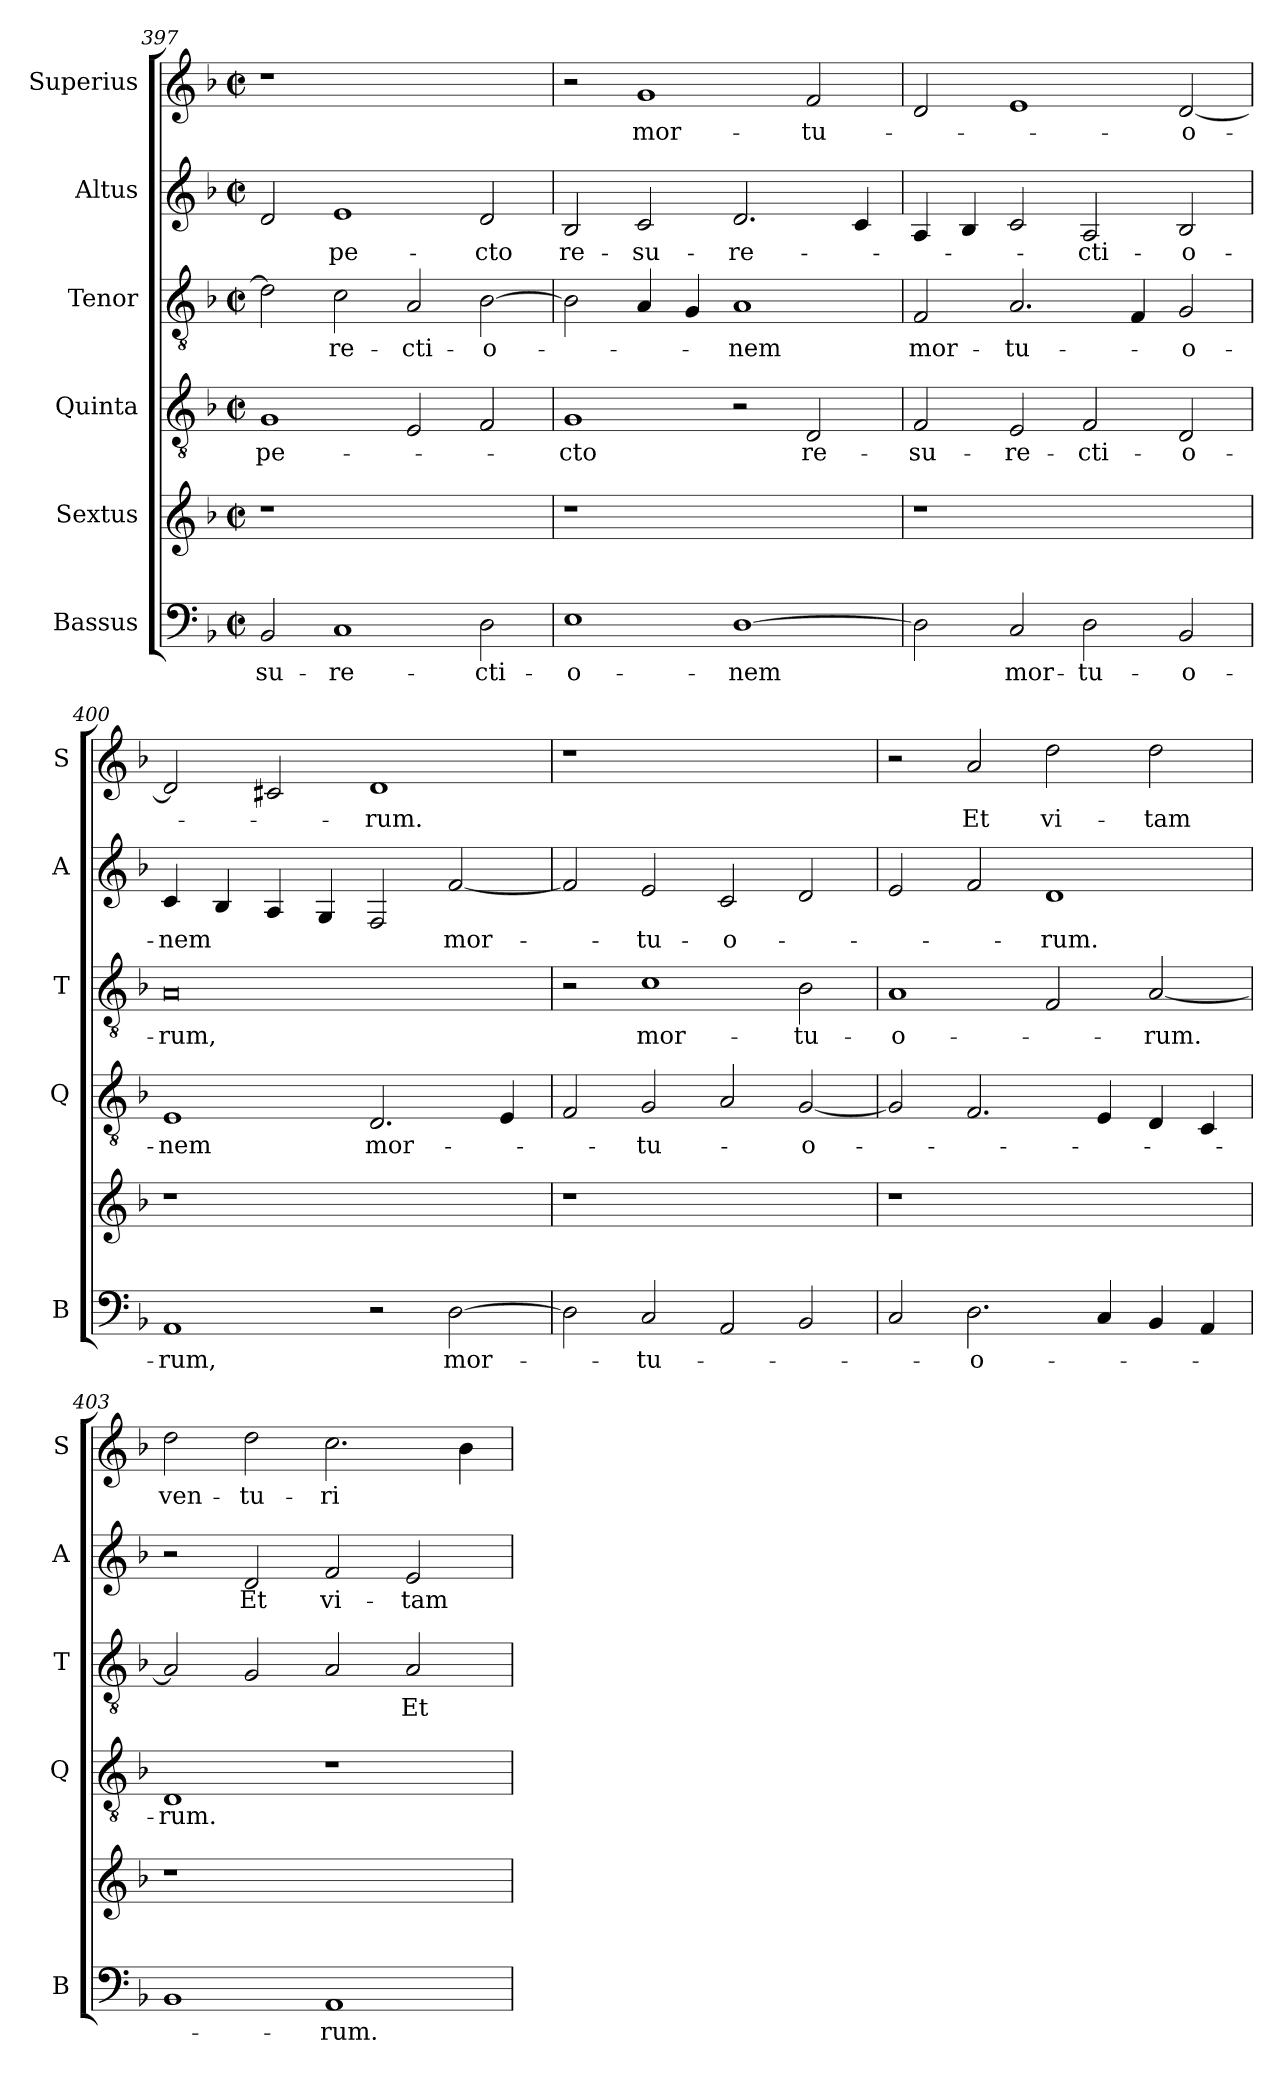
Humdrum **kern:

**kern	**text	**kern	**kern	**text	**kern	**text	**kern	**text	**kern	**text
*part6	*part6	*part5	*part4	*part4	*part3	*part3	*part2	*part2	*part1	*part1
*staff6	*staff6	*staff5	*staff4	*staff4	*staff3	*staff3	*staff2	*staff2	*staff1	*staff1
*I"Bassus	*	*I"Sextus	*I"Quinta	*	*I"Tenor	*	*I"Altus	*	*I"Superius	*
*I'B	*	*	*I'Q	*	*I'T	*	*I'A	*	*I'S	*
*clefF4	*	*clefG2	*clefGv2	*	*clefGv2	*	*clefG2	*	*clefG2	*
*k[b-]	*	*k[b-]	*k[b-]	*	*k[b-]	*	*k[b-]	*	*k[b-]	*
*F:	*	*F:	*F:	*	*F:	*	*F:	*	*F:	*
*M2/2	*	*M2/2	*M2/2	*	*M2/2	*	*M2/2	*	*M2/2	*
*met(c|)	*	*met(c|)	*met(c|)	*	*met(c|)	*	*met(c|)	*	*met(c|)	*
=397	=397	=397	=397	=397	=397	=397	=397	=397	=397	=397
!	!LO:LY:b	!	!	!LO:LY:b	!	!	!	!	!	!
2BB-/	-su-	1r	1G	-pe-	2d\]	.	2d/	.	1r	.
!	!LO:LY:b	!	!	!	!	!LO:LY:b	!	!LO:LY:b	!	!
1C	-re-	.	.	.	2c\	-re-	1e	-pe-	.	.
!	!	!	!	!	!	!LO:LY:b	!	!	!	!
.	.	1ryy	2E/	.	2A/	-cti-	.	.	1ryy	.
!	!LO:LY:b	!	!	!	!	!LO:LY:b	!	!LO:LY:b	!	!
2D\	-cti-	.	2F/	.	[2B-\	-o-	2d/	-cto	.	.
=398	=398	=398	=398	=398	=398	=398	=398	=398	=398	=398
!	!LO:LY:b	!	!	!LO:LY:b	!	!	!	!LO:LY:b	!	!
1E	-o-	1r	1G	-cto	2B-\]	.	2B-/	re-	2r	.
!	!	!	!	!	!	!	!	!LO:LY:b	!	!LO:LY:b
.	.	.	.	.	4A/	.	2c/	-su-	1g	mor-
.	.	.	.	.	4G/	.	.	.	.	.
!	!LO:LY:b	!	!	!	!	!LO:LY:b	!	!LO:LY:b	!	!
[1D	-nem	1ryy	2r	.	1A	-nem	2.d/	-re-	.	.
!	!	!	!	!LO:LY:b	!	!	!	!	!	!LO:LY:b
.	.	.	2D/	re-	.	.	.	.	2f/	-tu-
.	.	.	.	.	.	.	4c/	.	.	.
=399	=399	=399	=399	=399	=399	=399	=399	=399	=399	=399
!	!	!	!	!LO:LY:b	!	!LO:LY:b	!	!	!	!
2D\]	.	1r	2F/	-su-	2F/	mor-	4A/	.	2d/	.
.	.	.	.	.	.	.	4B-/	.	.	.
!	!LO:LY:b	!	!	!LO:LY:b	!	!LO:LY:b	!	!	!	!
2C/	mor-	.	2E/	-re-	2.A/	-tu-	2c/	.	1e	.
!	!LO:LY:b	!	!	!LO:LY:b	!	!	!	!LO:LY:b	!	!
2D\	-tu-	1ryy	2F/	-cti-	.	.	2A/	-cti-	.	.
.	.	.	.	.	4F/	.	.	.	.	.
!	!LO:LY:b	!	!	!LO:LY:b	!	!LO:LY:b	!	!LO:LY:b	!	!LO:LY:b
2BB-/	-o-	.	2D/	-o-	2G/	-o-	2B-/	-o-	[2d/	-o-
=400	=400	=400	=400	=400	=400	=400	=400	=400	=400	=400
!	!LO:LY:b	!	!	!LO:LY:b	!	!LO:LY:b	!	!LO:LY:b	!	!
1AA	-rum,	1r	1E	-nem	0A	-rum,	4c/	-nem	2d/]	.
.	.	.	.	.	.	.	4B-/	.	.	.
.	.	.	.	.	.	.	4A/	.	2c#X/	.
.	.	.	.	.	.	.	4G/	.	.	.
!	!	!	!	!LO:LY:b	!	!	!	!	!	!LO:LY:b
2r	.	1ryy	2.D/	mor-	.	.	2F/	.	1d	-rum.
!	!LO:LY:b	!	!	!	!	!	!	!LO:LY:b	!	!
[2D\	mor-	.	.	.	.	.	[2f/	mor-	.	.
.	.	.	4E/	.	.	.	.	.	.	.
!!LO:LB:g=z
=401	=401	=401	=401	=401	=401	=401	=401	=401	=401	=401
2D\]	.	1r	2F/	.	2r	.	2f/]	.	1r	.
!	!LO:LY:b	!	!	!LO:LY:b	!	!LO:LY:b	!	!LO:LY:b	!	!
2C/	-tu-	.	2G/	-tu-	1c	mor-	2e/	-tu-	.	.
!	!	!	!	!	!	!	!	!LO:LY:b	!	!
2AA/	.	1ryy	2A/	.	.	.	2c/	-o-	1ryy	.
!	!	!	!	!LO:LY:b	!	!LO:LY:b	!	!	!	!
2BB-/	.	.	[2G/	-o-	2B-\	-tu-	2d/	.	.	.
=402	=402	=402	=402	=402	=402	=402	=402	=402	=402	=402
!	!	!	!	!	!	!LO:LY:b	!	!	!	!
2C/	.	1r	2G/]	.	1A	-o-	2e/	.	2r	.
!	!LO:LY:b	!	!	!	!	!	!	!	!	!LO:LY:b
2.D\	-o-	.	2.F/	.	.	.	2f/	.	2a/	Et
!	!	!	!	!	!	!	!	!LO:LY:b	!	!LO:LY:b
.	.	1ryy	.	.	2F/	.	1d	-rum.	2dd\	vi-
4C/	.	.	4E/	.	.	.	.	.	.	.
!	!	!	!	!	!	!LO:LY:b	!	!	!	!LO:LY:b
4BB-/	.	.	4D/	.	[2A/	-rum.	.	.	2dd\	-tam
4AA/	.	.	4C/	.	.	.	.	.	.	.
=403	=403	=403	=403	=403	=403	=403	=403	=403	=403	=403
!	!	!	!	!LO:LY:b	!	!	!	!	!	!LO:LY:b
1BB-	.	1r	1D	-rum.	2A/]	.	2r	.	2dd\	ven-
!	!	!	!	!	!	!	!	!LO:LY:b	!	!LO:LY:b
.	.	.	.	.	2G/	.	2d/	Et	2dd\	-tu-
!	!LO:LY:b	!	!	!	!	!	!	!LO:LY:b	!	!LO:LY:b
1AA	-rum.	1ryy	1r	.	2A/	.	2f/	vi-	2.cc\	-ri
!	!	!	!	!	!	!LO:LY:b	!	!LO:LY:b	!	!
.	.	.	.	.	2A/	Et	2e/	-tam	.	.
.	.	.	.	.	.	.	.	.	4b-\	.
=	=	=	=	=	=	=	=	=	=	=
*-	*-	*-	*-	*-	*-	*-	*-	*-	*-	*-
